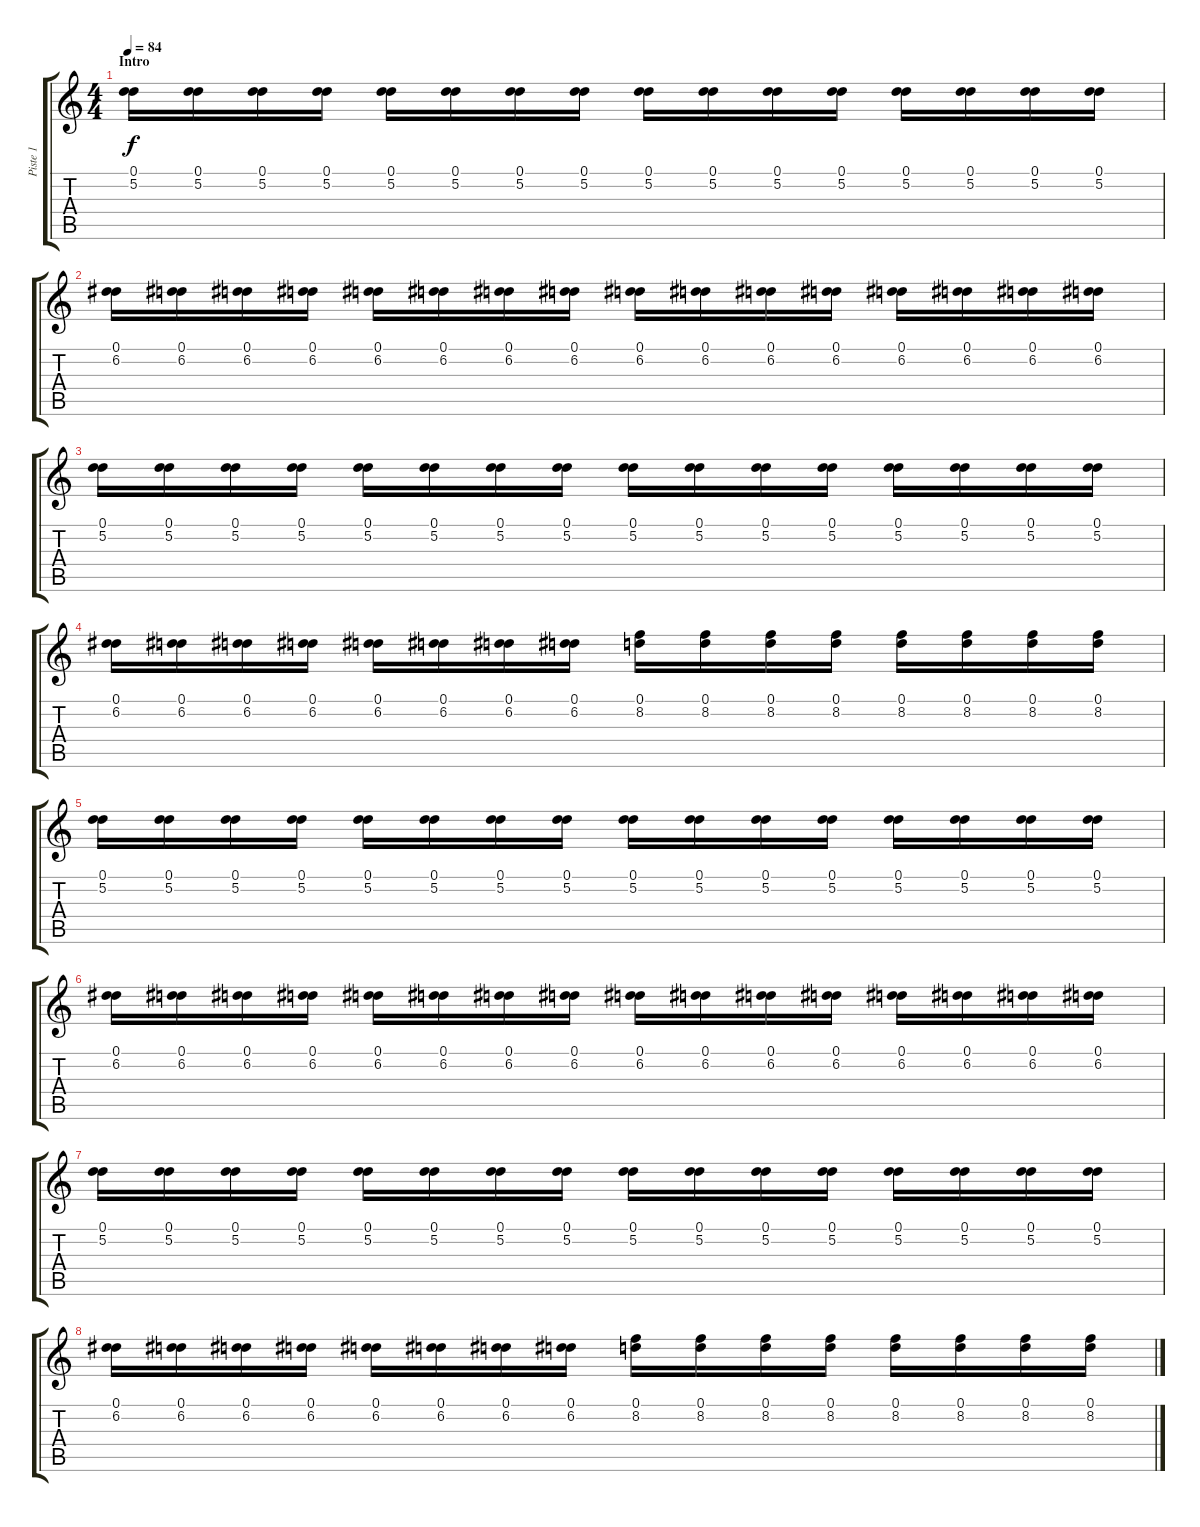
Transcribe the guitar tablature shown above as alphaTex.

\track ("Piste 1" "Piste 1") {instrument overdrivenguitar}
\staff {score tabs}
\tuning (D4 A3 F3 C3 G2 C2) {hide}
\ts (4 4)
\section ("" "Intro")
\tempo 84
\clef g2
\ks c
(0.1 5.2).16{dy f instrument overdrivenguitar} (0.1 5.2).16 (0.1 5.2).16 (0.1 5.2).16 (0.1 5.2).16 (0.1 5.2).16 (0.1 5.2).16 (0.1 5.2).16 (0.1 5.2).16 (0.1 5.2).16 (0.1 5.2).16 (0.1 5.2).16 (0.1 5.2).16 (0.1 5.2).16 (0.1 5.2).16 (0.1 5.2).16 |
(0.1 6.2).16 (0.1 6.2).16 (0.1 6.2).16 (0.1 6.2).16 (0.1 6.2).16 (0.1 6.2).16 (0.1 6.2).16 (0.1 6.2).16 (0.1 6.2).16 (0.1 6.2).16 (0.1 6.2).16 (0.1 6.2).16 (0.1 6.2).16 (0.1 6.2).16 (0.1 6.2).16 (0.1 6.2).16 |
(0.1 5.2).16 (0.1 5.2).16 (0.1 5.2).16 (0.1 5.2).16 (0.1 5.2).16 (0.1 5.2).16 (0.1 5.2).16 (0.1 5.2).16 (0.1 5.2).16 (0.1 5.2).16 (0.1 5.2).16 (0.1 5.2).16 (0.1 5.2).16 (0.1 5.2).16 (0.1 5.2).16 (0.1 5.2).16 |
(0.1 6.2).16 (0.1 6.2).16 (0.1 6.2).16 (0.1 6.2).16 (0.1 6.2).16 (0.1 6.2).16 (0.1 6.2).16 (0.1 6.2).16 (0.1 8.2).16 (0.1 8.2).16 (0.1 8.2).16 (0.1 8.2).16 (0.1 8.2).16 (0.1 8.2).16 (0.1 8.2).16 (0.1 8.2).16 |
(0.1 5.2).16 (0.1 5.2).16 (0.1 5.2).16 (0.1 5.2).16 (0.1 5.2).16 (0.1 5.2).16 (0.1 5.2).16 (0.1 5.2).16 (0.1 5.2).16 (0.1 5.2).16 (0.1 5.2).16 (0.1 5.2).16 (0.1 5.2).16 (0.1 5.2).16 (0.1 5.2).16 (0.1 5.2).16 |
(0.1 6.2).16 (0.1 6.2).16 (0.1 6.2).16 (0.1 6.2).16 (0.1 6.2).16 (0.1 6.2).16 (0.1 6.2).16 (0.1 6.2).16 (0.1 6.2).16 (0.1 6.2).16 (0.1 6.2).16 (0.1 6.2).16 (0.1 6.2).16 (0.1 6.2).16 (0.1 6.2).16 (0.1 6.2).16 |
(0.1 5.2).16 (0.1 5.2).16 (0.1 5.2).16 (0.1 5.2).16 (0.1 5.2).16 (0.1 5.2).16 (0.1 5.2).16 (0.1 5.2).16 (0.1 5.2).16 (0.1 5.2).16 (0.1 5.2).16 (0.1 5.2).16 (0.1 5.2).16 (0.1 5.2).16 (0.1 5.2).16 (0.1 5.2).16 |
(0.1 6.2).16 (0.1 6.2).16 (0.1 6.2).16 (0.1 6.2).16 (0.1 6.2).16 (0.1 6.2).16 (0.1 6.2).16 (0.1 6.2).16 (0.1 8.2).16 (0.1 8.2).16 (0.1 8.2).16 (0.1 8.2).16 (0.1 8.2).16 (0.1 8.2).16 (0.1 8.2).16 (0.1 8.2).16
